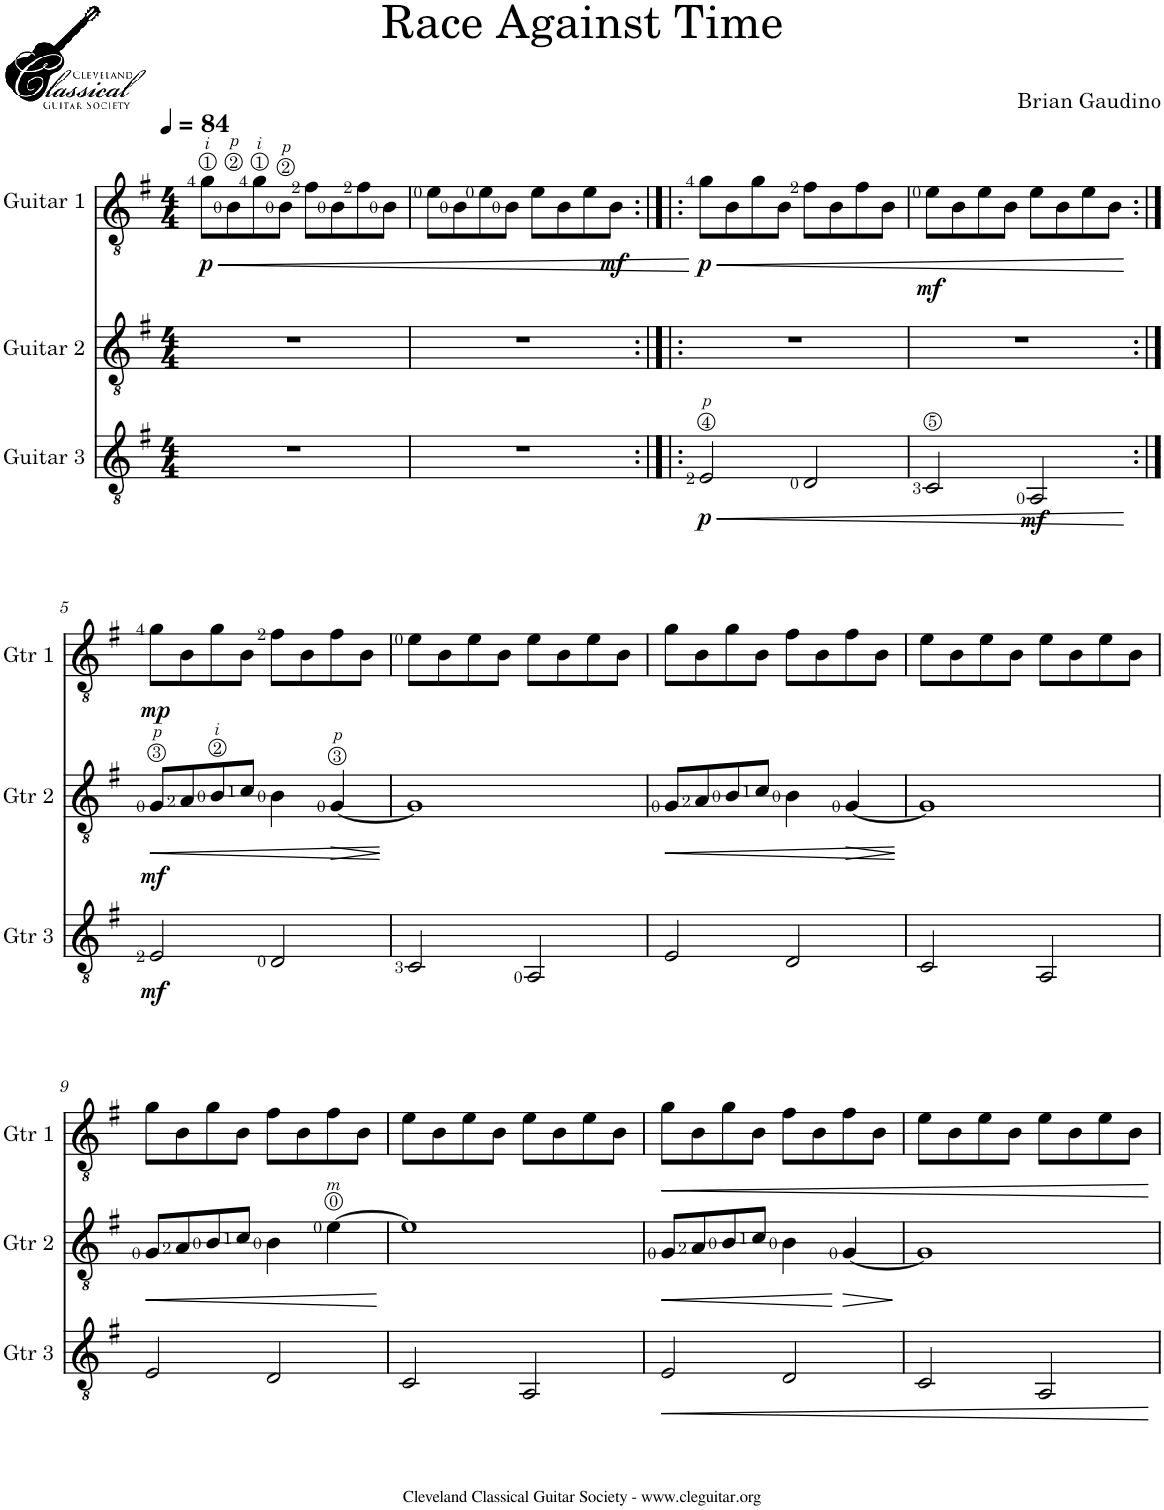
**kern	**dynam	**kern	**dynam	**kern	**dynam
*part3	*part3	*part2	*part2	*part1	*part1
*staff3	*staff3	*staff2	*staff2	*staff1	*staff1
*I"Guitar 3	*	*I"Guitar 2	*	*I"Guitar 1	*
*I'Gtr 3	*	*I'Gtr 2	*	*I'Gtr 1	*
*clefGv2	*	*clefGv2	*	*clefGv2	*
*k[f#]	*	*k[f#]	*	*k[f#]	*
*M4/4	*	*M4/4	*	*M4/4	*
*MM84	*	*MM84	*	*MM84	*
=1	=1	=1	=1	=1	=1
!	!	!	!	!	!LO:HP:b
!	!	!	!	!	!LO:DY:n=1:b
1r	.	1r	.	8g\L	< p
.	.	.	.	8B\	.
.	.	.	.	8g\	.
.	.	.	.	8B\J	.
.	.	.	.	8f#\L	.
.	.	.	.	8B\	.
.	.	.	.	8f#\	.
.	.	.	.	8B\J	.
=2	=2	=2	=2	=2	=2
1r	.	1r	.	8e\L	.
.	.	.	.	8B\	.
.	.	.	.	8e\	.
.	.	.	.	8B\J	.
.	.	.	.	8e\L	.
.	.	.	.	8B\	.
.	.	.	.	8e\	.
!	!	!	!	!	!LO:DY:b
.	.	.	.	8B\J	mf
.	.	.	.	.	[
=3:|!|:	=3:|!|:	=3:|!|:	=3:|!|:	=3:|!|:	=3:|!|:
!	!LO:HP:b	!	!	!	!LO:HP:b
!	!LO:DY:n=1:b	!	!	!	!LO:DY:n=1:b
2E/	< p	1r	.	8g\L	< p
.	.	.	.	8B\	.
.	.	.	.	8g\	.
.	.	.	.	8B\J	.
2D/	.	.	.	8f#\L	.
.	.	.	.	8B\	.
.	.	.	.	8f#\	.
.	.	.	.	8B\J	.
=4	=4	=4	=4	=4	=4
!	!	!	!LO:DY:a	!	!
2C/	.	1r	mf	8e\L	.
.	.	.	.	8B\	.
.	.	.	.	8e\	.
.	.	.	.	8B\J	.
!	!LO:DY:b	!	!	!	!
2AA/	mf	.	.	8e\L	.
.	.	.	.	8B\	.
.	.	.	.	8e\	.
.	.	.	.	8B\J	.
.	[	.	.	.	[
!!LO:LB:g=z
=5:|!	=5:|!	=5:|!	=5:|!	=5:|!	=5:|!
!	!LO:DY:a	!	!LO:HP:b	!	!
!	!LO:DY:n=1:b	!	!	!	!LO:DY:b
2E/	mf mf	8G/L	<	8g\L	mp
.	.	8A/	.	8B\	.
.	.	8B/	.	8g\	.
.	.	8c/J	.	8B\J	.
2D/	.	4B\	.	8f#\L	.
.	.	.	.	8B\	.
!	!	!	!LO:HP:b	!	!
.	.	[4G/	>	8f#\	.
.	.	.	.	8B\J	.
.	.	.	[ ]	.	.
=6	=6	=6	=6	=6	=6
2C/	.	1G]	.	8e\L	.
.	.	.	.	8B\	.
.	.	.	.	8e\	.
.	.	.	.	8B\J	.
2AA/	.	.	.	8e\L	.
.	.	.	.	8B\	.
.	.	.	.	8e\	.
.	.	.	.	8B\J	.
=7	=7	=7	=7	=7	=7
!	!	!	!LO:HP:b	!	!
2E/	.	8G/L	<	8g\L	.
.	.	8A/	.	8B\	.
.	.	8B/	.	8g\	.
.	.	8c/J	.	8B\J	.
2D/	.	4B\	.	8f#\L	.
.	.	.	.	8B\	.
!	!	!	!LO:HP:b	!	!
.	.	[4G/	>	8f#\	.
.	.	.	.	8B\J	.
.	.	.	[ ]	.	.
=8	=8	=8	=8	=8	=8
2C/	.	1G]	.	8e\L	.
.	.	.	.	8B\	.
.	.	.	.	8e\	.
.	.	.	.	8B\J	.
2AA/	.	.	.	8e\L	.
.	.	.	.	8B\	.
.	.	.	.	8e\	.
.	.	.	.	8B\J	.
!!LO:LB:g=z
=9	=9	=9	=9	=9	=9
!	!	!	!LO:HP:b	!	!
2E/	.	8G/L	<	8g\L	.
.	.	8A/	.	8B\	.
.	.	8B/	.	8g\	.
.	.	8c/J	.	8B\J	.
2D/	.	4B\	.	8f#\L	.
.	.	.	.	8B\	.
.	.	[4e\	.	8f#\	.
.	.	.	.	8B\J	.
.	.	.	[	.	.
=10	=10	=10	=10	=10	=10
2C/	.	1e]	.	8e\L	.
.	.	.	.	8B\	.
.	.	.	.	8e\	.
.	.	.	.	8B\J	.
2AA/	.	.	.	8e\L	.
.	.	.	.	8B\	.
.	.	.	.	8e\	.
.	.	.	.	8B\J	.
=11	=11	=11	=11	=11	=11
!	!LO:HP:b	!	!LO:HP:b	!	!LO:HP:b
2E/	<	8G/L	<	8g\L	<
.	.	8A/	.	8B\	.
.	.	8B/	.	8g\	.
.	.	8c/J	.	8B\J	.
2D/	.	4B\	.	8f#\L	.
.	.	.	.	8B\	.
!	!	!	!LO:HP:n=1:b	!	!
.	.	[4G/	[ >	8f#\	.
.	.	.	.	8B\J	.
.	.	.	]	.	.
=12	=12	=12	=12	=12	=12
2C/	.	1G]	.	8e\L	.
.	.	.	.	8B\	.
.	.	.	.	8e\	.
.	.	.	.	8B\J	.
2AA/	.	.	.	8e\L	.
.	.	.	.	8B\	.
.	.	.	.	8e\	.
.	.	.	.	8B\J	.
.	[	.	.	.	[
=	=	=	=	=	=
*-	*-	*-	*-	*-	*-
